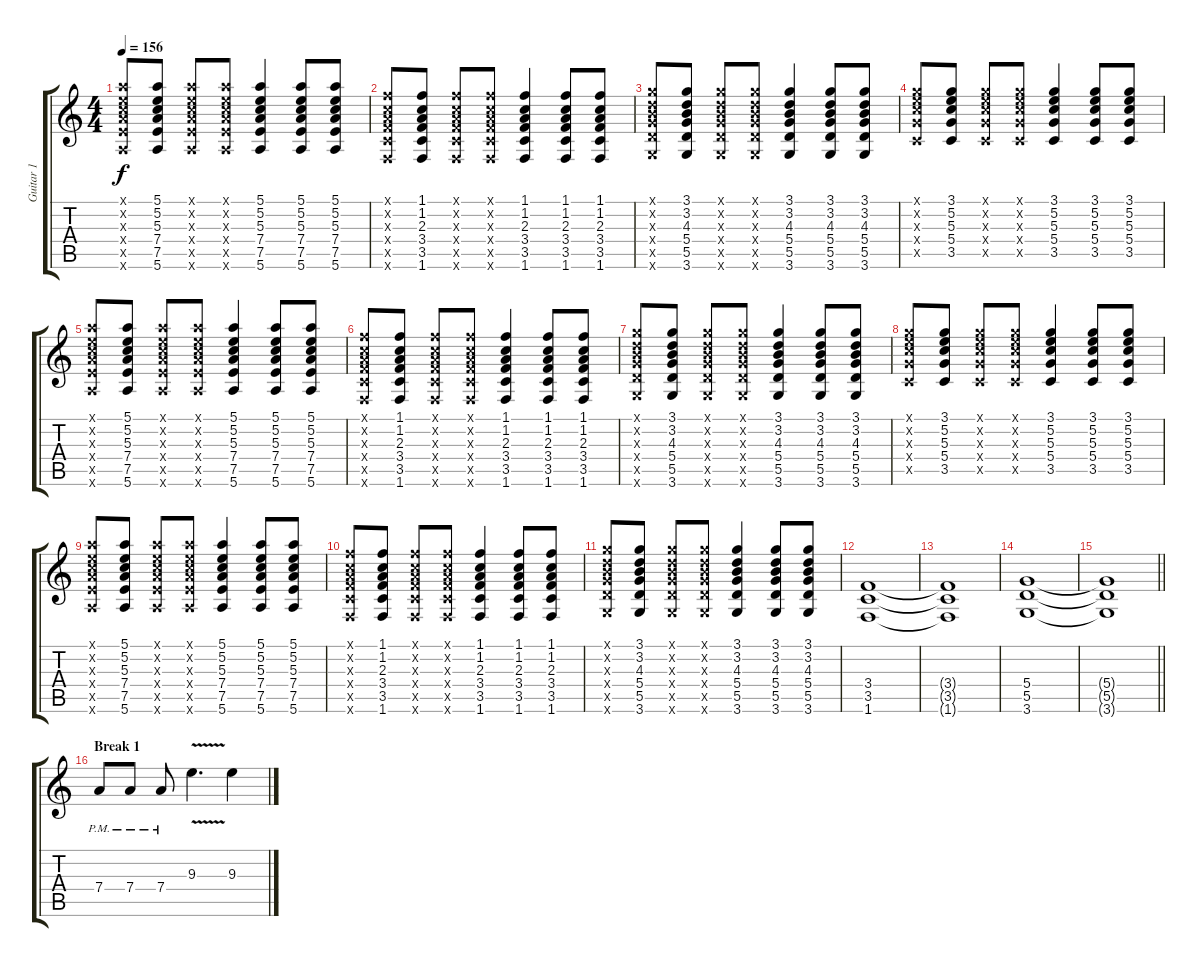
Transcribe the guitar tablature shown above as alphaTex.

\track ("Guitar 1" "Guitar 1") {instrument overdrivenguitar}
\staff {score tabs}
\tuning (E4 B3 G3 D3 A2 E2) {hide}
\ts (4 4)
\tempo 156
\clef g2
\ks c
(5.1{x} 5.2{x} 5.3{x} 7.4{x} 7.5{x} 5.6{x}).8{dy f} (5.1 5.2 5.3 7.4 7.5 5.6).8 (5.1{x} 5.2{x} 5.3{x} 7.4{x} 7.5{x} 5.6{x}).8 (5.1{x} 5.2{x} 5.3{x} 7.4{x} 7.5{x} 5.6{x}).8 (5.1 5.2 5.3 7.4 7.5 5.6).4 (5.1 5.2 5.3 7.4 7.5 5.6).8 (5.1 5.2 5.3 7.4 7.5 5.6).8 |
(1.1{x} 1.2{x} 2.3{x} 3.4{x} 3.5{x} 1.6{x}).8 (1.1 1.2 2.3 3.4 3.5 1.6).8 (1.1{x} 1.2{x} 2.3{x} 3.4{x} 3.5{x} 1.6{x}).8 (1.1{x} 1.2{x} 2.3{x} 3.4{x} 3.5{x} 1.6{x}).8 (1.1 1.2 2.3 3.4 3.5 1.6).4 (1.1 1.2 2.3 3.4 3.5 1.6).8 (1.1 1.2 2.3 3.4 3.5 1.6).8 |
(3.1{x} 3.2{x} 4.3{x} 5.4{x} 5.5{x} 3.6{x}).8 (3.1 3.2 4.3 5.4 5.5 3.6).8 (3.1{x} 3.2{x} 4.3{x} 5.4{x} 5.5{x} 3.6{x}).8 (3.1{x} 3.2{x} 4.3{x} 5.4{x} 5.5{x} 3.6{x}).8 (3.1 3.2 4.3 5.4 5.5 3.6).4 (3.1 3.2 4.3 5.4 5.5 3.6).8 (3.1 3.2 4.3 5.4 5.5 3.6).8 |
(3.1{x} 5.2{x} 5.3{x} 5.4{x} 3.5{x}).8 (3.1 5.2 5.3 5.4 3.5).8 (3.1{x} 5.2{x} 5.3{x} 5.4{x} 3.5{x}).8 (3.1{x} 5.2{x} 5.3{x} 5.4{x} 3.5{x}).8 (3.1 5.2 5.3 5.4 3.5).4 (3.1 5.2 5.3 5.4 3.5).8 (3.1 5.2 5.3 5.4 3.5).8 |
(5.1{x} 5.2{x} 5.3{x} 7.4{x} 7.5{x} 5.6{x}).8 (5.1 5.2 5.3 7.4 7.5 5.6).8 (5.1{x} 5.2{x} 5.3{x} 7.4{x} 7.5{x} 5.6{x}).8 (5.1{x} 5.2{x} 5.3{x} 7.4{x} 7.5{x} 5.6{x}).8 (5.1 5.2 5.3 7.4 7.5 5.6).4 (5.1 5.2 5.3 7.4 7.5 5.6).8 (5.1 5.2 5.3 7.4 7.5 5.6).8 |
(1.1{x} 1.2{x} 2.3{x} 3.4{x} 3.5{x} 1.6{x}).8 (1.1 1.2 2.3 3.4 3.5 1.6).8 (1.1{x} 1.2{x} 2.3{x} 3.4{x} 3.5{x} 1.6{x}).8 (1.1{x} 1.2{x} 2.3{x} 3.4{x} 3.5{x} 1.6{x}).8 (1.1 1.2 2.3 3.4 3.5 1.6).4 (1.1 1.2 2.3 3.4 3.5 1.6).8 (1.1 1.2 2.3 3.4 3.5 1.6).8 |
(3.1{x} 3.2{x} 4.3{x} 5.4{x} 5.5{x} 3.6{x}).8 (3.1 3.2 4.3 5.4 5.5 3.6).8 (3.1{x} 3.2{x} 4.3{x} 5.4{x} 5.5{x} 3.6{x}).8 (3.1{x} 3.2{x} 4.3{x} 5.4{x} 5.5{x} 3.6{x}).8 (3.1 3.2 4.3 5.4 5.5 3.6).4 (3.1 3.2 4.3 5.4 5.5 3.6).8 (3.1 3.2 4.3 5.4 5.5 3.6).8 |
(3.1{x} 5.2{x} 5.3{x} 5.4{x} 3.5{x}).8 (3.1 5.2 5.3 5.4 3.5).8 (3.1{x} 5.2{x} 5.3{x} 5.4{x} 3.5{x}).8 (3.1{x} 5.2{x} 5.3{x} 5.4{x} 3.5{x}).8 (3.1 5.2 5.3 5.4 3.5).4 (3.1 5.2 5.3 5.4 3.5).8 (3.1 5.2 5.3 5.4 3.5).8 |
(5.1{x} 5.2{x} 5.3{x} 7.4{x} 7.5{x} 5.6{x}).8 (5.1 5.2 5.3 7.4 7.5 5.6).8 (5.1{x} 5.2{x} 5.3{x} 7.4{x} 7.5{x} 5.6{x}).8 (5.1{x} 5.2{x} 5.3{x} 7.4{x} 7.5{x} 5.6{x}).8 (5.1 5.2 5.3 7.4 7.5 5.6).4 (5.1 5.2 5.3 7.4 7.5 5.6).8 (5.1 5.2 5.3 7.4 7.5 5.6).8 |
(1.1{x} 1.2{x} 2.3{x} 3.4{x} 3.5{x} 1.6{x}).8 (1.1 1.2 2.3 3.4 3.5 1.6).8 (1.1{x} 1.2{x} 2.3{x} 3.4{x} 3.5{x} 1.6{x}).8 (1.1{x} 1.2{x} 2.3{x} 3.4{x} 3.5{x} 1.6{x}).8 (1.1 1.2 2.3 3.4 3.5 1.6).4 (1.1 1.2 2.3 3.4 3.5 1.6).8 (1.1 1.2 2.3 3.4 3.5 1.6).8 |
(3.1{x} 3.2{x} 4.3{x} 5.4{x} 5.5{x} 3.6{x}).8 (3.1 3.2 4.3 5.4 5.5 3.6).8 (3.1{x} 3.2{x} 4.3{x} 5.4{x} 5.5{x} 3.6{x}).8 (3.1{x} 3.2{x} 4.3{x} 5.4{x} 5.5{x} 3.6{x}).8 (3.1 3.2 4.3 5.4 5.5 3.6).4 (3.1 3.2 4.3 5.4 5.5 3.6).8 (3.1 3.2 4.3 5.4 5.5 3.6).8 |
(3.4 3.5 1.6).1 |
(3.4{t} 3.5{t} 1.6{t}).1 |
(5.4 5.5 3.6).1 |
\barLineRight lightlight
(5.4{t} 5.5{t} 3.6{t}).1 |
\section ("" "Break 1")
7.4{pm}.8 7.4{pm}.8 7.4{pm}.8 9.3{v}.4{d} 9.3.4
